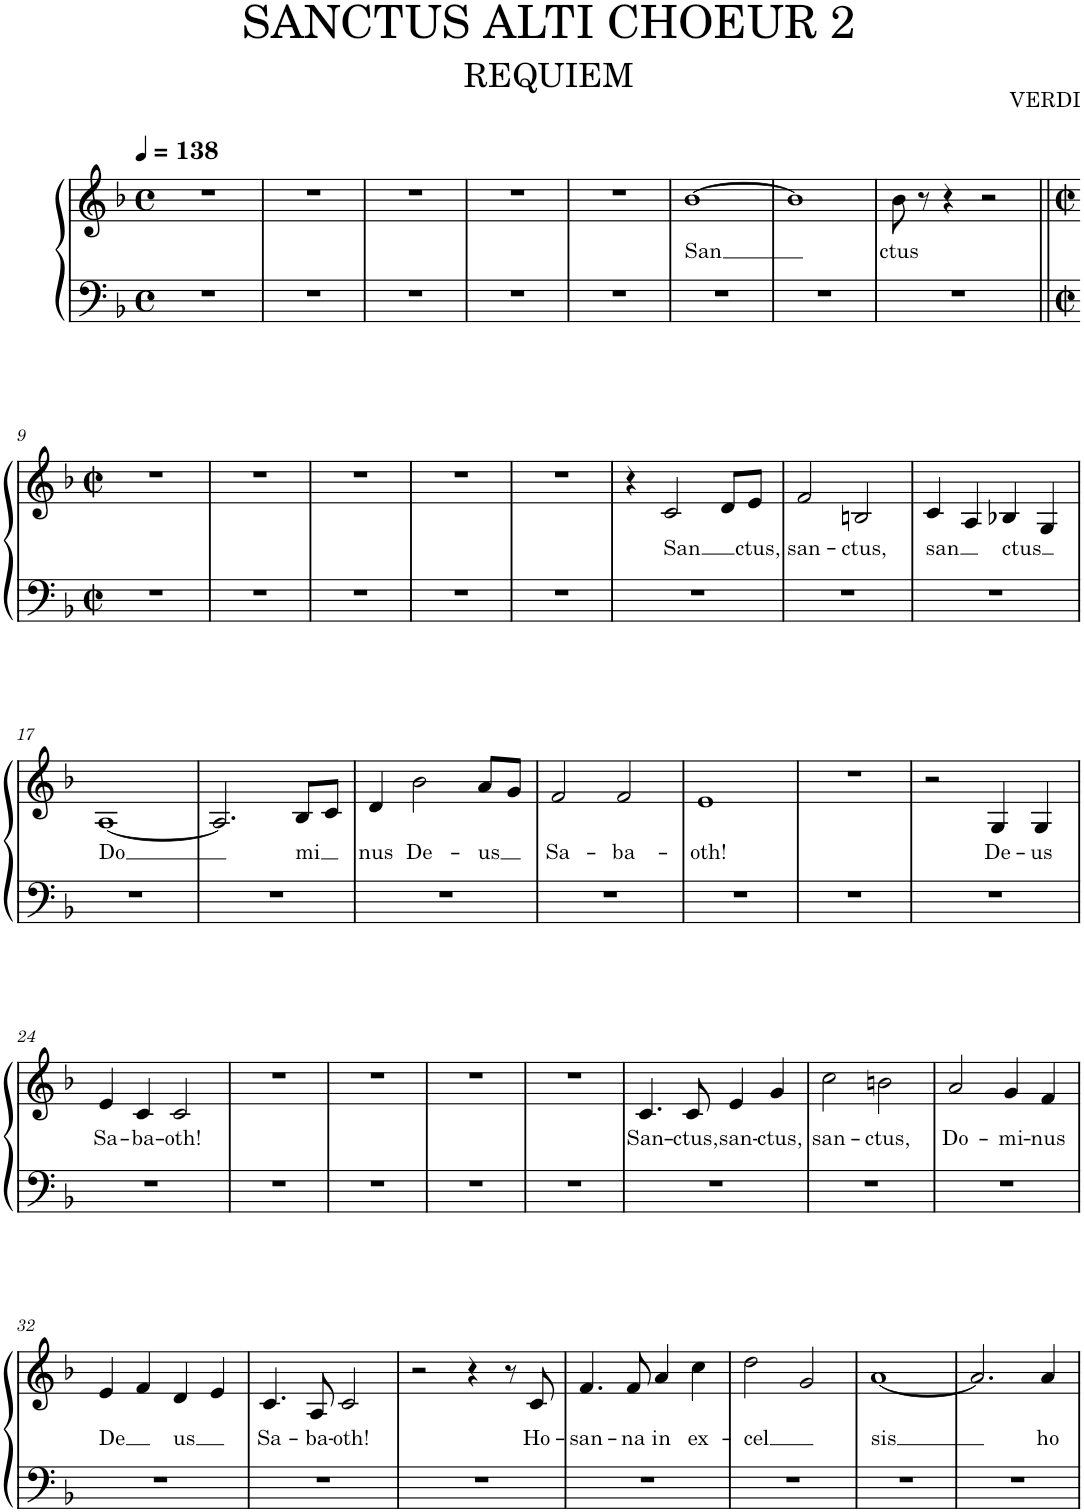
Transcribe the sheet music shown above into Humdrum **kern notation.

**kern	**kern	**text
*part1	*part1	*part1
*staff2	*staff1	*staff1
*I"Piano	*	*
*I'Pno.	*	*
*clefF4	*clefG2	*
*k[b-]	*k[b-]	*
*M4/4	*M4/4	*
*met(c)	*met(c)	*
*MM138	*MM138	*
=1	=1	=1
1r	1r	.
=2	=2	=2
1r	1r	.
=3	=3	=3
1r	1r	.
=4	=4	=4
1r	1r	.
=5	=5	=5
1r	1r	.
=6	=6	=6
!	!	!LO:LY:b
1r	[1b-	San
=7	=7	=7
1r	1b-]	.
=8	=8	=8
!	!	!LO:LY:b
1r	8b-\	ctus
.	8r	.
.	4r	.
.	2r	.
!!LO:LB:g=z
=9||	=9||	=9||
*k[b-]	*k[b-]	*
*M2/2	*M2/2	*
*met(c|)	*met(c|)	*
1r	1r	.
=10	=10	=10
1r	1r	.
=11	=11	=11
1r	1r	.
=12	=12	=12
1r	1r	.
=13	=13	=13
1r	1r	.
=14	=14	=14
1r	4r	.
!	!	!LO:LY:b
.	2c/	-San
.	8d/L	.
!	!	!LO:LY:b
.	8e/J	ctus,
=15	=15	=15
!	!	!LO:LY:b
1r	2f/	san-
!	!	!LO:LY:b
.	2Bn/	-ctus,
=16	=16	=16
!	!	!LO:LY:b
1r	4c/	san
.	4A/	.
!	!	!LO:LY:b
.	4B-X/	ctus
.	4G/	.
!!LO:LB:g=z
=17	=17	=17
!	!	!LO:LY:b
1r	[1A	Do
=18	=18	=18
1r	2.A/]	.
!	!	!LO:LY:b
.	8B-/L	mi
.	8c/J	.
=19	=19	=19
!	!	!LO:LY:b
1r	4d/	nus
!	!	!LO:LY:b
.	2b-\	De-
!	!	!LO:LY:b
.	8a/L	-us
.	8g/J	.
=20	=20	=20
!	!	!LO:LY:b
1r	2f/	Sa-
!	!	!LO:LY:b
.	2f/	-ba-
=21	=21	=21
!	!	!LO:LY:b
1r	1e	-oth!
=22	=22	=22
1r	1r	.
=23	=23	=23
1r	2r	.
!	!	!LO:LY:b
.	4G/	De-
!	!	!LO:LY:b
.	4G/	-us
!!LO:LB:g=z
=24	=24	=24
!	!	!LO:LY:b
1r	4e/	Sa-
!	!	!LO:LY:b
.	4c/	-ba-
!	!	!LO:LY:b
.	2c/	-oth!
=25	=25	=25
1r	1r	.
=26	=26	=26
1r	1r	.
=27	=27	=27
1r	1r	.
=28	=28	=28
1r	1r	.
=29	=29	=29
!	!	!LO:LY:b
1r	4.c/	San-
!	!	!LO:LY:b
.	8c/	-ctus,
!	!	!LO:LY:b
.	4e/	san-
!	!	!LO:LY:b
.	4g/	-ctus,
=30	=30	=30
!	!	!LO:LY:b
1r	2cc\	san-
!	!	!LO:LY:b
.	2bn\	-ctus,
=31	=31	=31
!	!	!LO:LY:b
1r	2a/	Do-
!	!	!LO:LY:b
.	4g/	-mi-
!	!	!LO:LY:b
.	4f/	-nus
!!LO:LB:g=z
=32	=32	=32
!	!	!LO:LY:b
1r	4e/	De
.	4f/	.
!	!	!LO:LY:b
.	4d/	us
.	4e/	.
=33	=33	=33
!	!	!LO:LY:b
1r	4.c/	Sa-
!	!	!LO:LY:b
.	8A/	-ba-
!	!	!LO:LY:b
.	2c/	-oth!
=34	=34	=34
1r	2r	.
.	4r	.
.	8r	.
!	!	!LO:LY:b
.	8c/	Ho-
=35	=35	=35
!	!	!LO:LY:b
1r	4.f/	-san-
!	!	!LO:LY:b
.	8f/	-na
!	!	!LO:LY:b
.	4a/	in
!	!	!LO:LY:b
.	4cc\	ex-
=36	=36	=36
!	!	!LO:LY:b
1r	2dd\	-cel
.	2g/	.
=37	=37	=37
!	!	!LO:LY:b
1r	[1a	sis
=38	=38	=38
1r	2.a/]	.
!	!	!LO:LY:b
.	4a/	ho
=	=	=
*-	*-	*-
